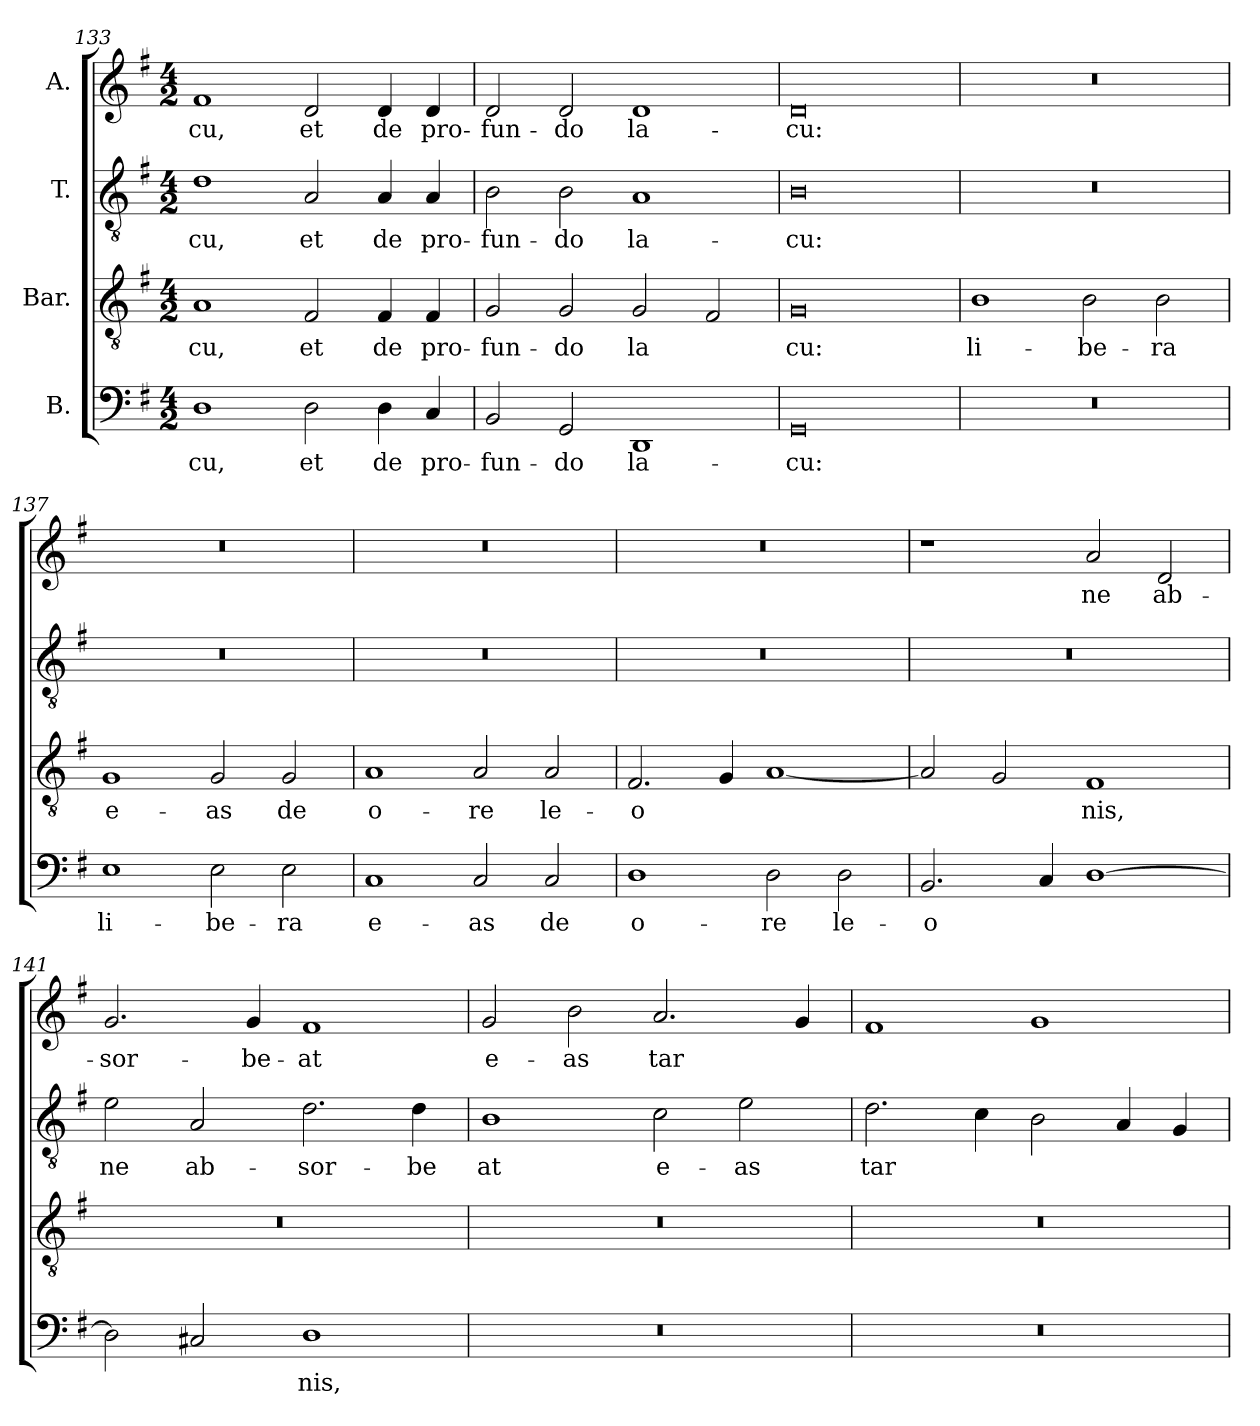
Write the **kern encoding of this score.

**kern	**text	**kern	**text	**kern	**text	**kern	**text
*part4	*part4	*part3	*part3	*part2	*part2	*part1	*part1
*staff4	*staff4	*staff3	*staff3	*staff2	*staff2	*staff1	*staff1
*I"B.	*	*I"Bar.	*	*I"T.	*	*I"A.	*
*clefF4	*	*clefGv2	*	*clefGv2	*	*clefG2	*
*k[f#]	*	*k[f#]	*	*k[f#]	*	*k[f#]	*
*G:	*	*G:	*	*G:	*	*G:	*
*M4/2	*	*M4/2	*	*M4/2	*	*M4/2	*
=133	=133	=133	=133	=133	=133	=133	=133
!	!LO:LY:b:cj	!	!LO:LY:b:cj	!	!LO:LY:b:cj	!	!LO:LY:b:cj
1D	-cu,	1A	-cu,	1d	-cu,	1f#	-cu,
!	!LO:LY:b:cj	!	!LO:LY:b:cj	!	!LO:LY:b:cj	!	!LO:LY:b:cj
2D\	et	2F#/	et	2A/	et	2d/	et
!	!LO:LY:b:cj	!	!LO:LY:b:cj	!	!LO:LY:b:cj	!	!LO:LY:b:cj
4D\	de	4F#/	de	4A/	de	4d/	de
!	!LO:LY:b:cj	!	!LO:LY:b:cj	!	!LO:LY:b:cj	!	!LO:LY:b:cj
4C/	pro-	4F#/	pro-	4A/	pro-	4d/	pro-
=134	=134	=134	=134	=134	=134	=134	=134
!	!LO:LY:b:cj	!	!LO:LY:b:cj	!	!LO:LY:b:cj	!	!LO:LY:b:cj
2BB/	-fun-	2G/	-fun-	2B\	-fun-	2d/	-fun-
!	!LO:LY:b:cj	!	!LO:LY:b:cj	!	!LO:LY:b:cj	!	!LO:LY:b:cj
2GG/	-do	2G/	-do	2B\	-do	2d/	-do
!	!LO:LY:b:cj	!	!LO:LY:b:cj	!	!LO:LY:b:cj	!	!LO:LY:b:cj
1DD	la-	2G/	la-	1A	la-	1d	la-
!	!	!	!LO:LY:b:cj	!	!	!	!
.	.	2F#/	--	.	.	.	.
=135	=135	=135	=135	=135	=135	=135	=135
!	!LO:LY:b:cj	!	!LO:LY:b:cj	!	!LO:LY:b:cj	!	!LO:LY:b:cj
0GG	-cu:	0G	-cu:	0B	-cu:	0d	-cu:
!!LO:PB:g=z
=136	=136	=136	=136	=136	=136	=136	=136
!	!	!	!LO:LY:b:cj	!	!	!	!
0r	.	1B	li-	0r	.	0r	.
!	!	!	!LO:LY:b:cj	!	!	!	!
.	.	2B\	-be-	.	.	.	.
!	!	!	!LO:LY:b:cj	!	!	!	!
.	.	2B\	-ra	.	.	.	.
=137	=137	=137	=137	=137	=137	=137	=137
!	!LO:LY:b:cj	!	!LO:LY:b:cj	!	!	!	!
1E	li-	1G	e-	0r	.	0r	.
!	!LO:LY:b:cj	!	!LO:LY:b:cj	!	!	!	!
2E\	-be-	2G/	-as	.	.	.	.
!	!LO:LY:b:cj	!	!LO:LY:b:cj	!	!	!	!
2E\	-ra	2G/	de	.	.	.	.
=138	=138	=138	=138	=138	=138	=138	=138
!	!LO:LY:b:cj	!	!LO:LY:b:cj	!	!	!	!
1C	e-	1A	o-	0r	.	0r	.
!	!LO:LY:b:cj	!	!LO:LY:b:cj	!	!	!	!
2C/	-as	2A/	-re	.	.	.	.
!	!LO:LY:b:cj	!	!LO:LY:b:cj	!	!	!	!
2C/	de	2A/	le-	.	.	.	.
=139	=139	=139	=139	=139	=139	=139	=139
!	!LO:LY:b:cj	!	!LO:LY:b:cj	!	!	!	!
1D	o-	2.F#/	-o-	0r	.	0r	.
!	!	!	!LO:LY:b:cj	!	!	!	!
.	.	4G/	--	.	.	.	.
!	!LO:LY:b:cj	!	!LO:LY:b:cj	!	!	!	!
2D\	-re	[<1A	--	.	.	.	.
!	!LO:LY:b:cj	!	!	!	!	!	!
2D\	le-	.	.	.	.	.	.
=140	=140	=140	=140	=140	=140	=140	=140
!	!LO:LY:b:cj	!	!LO:LY:b:cj	!	!	!	!
2.BB/	-o-	2A/]	--	0r	.	1r	.
!	!	!	!LO:LY:b:cj	!	!	!	!
.	.	2G/	--	.	.	.	.
!	!LO:LY:b:cj	!	!	!	!	!	!
4C/	--	.	.	.	.	.	.
!	!LO:LY:b:cj	!	!LO:LY:b:cj	!	!	!	!LO:LY:b:cj
[>1D	--	1F#	-nis,	.	.	2a/	ne
!	!	!	!	!	!	!	!LO:LY:b:cj
.	.	.	.	.	.	2d/	ab-
=141	=141	=141	=141	=141	=141	=141	=141
!	!LO:LY:b:cj	!	!	!	!LO:LY:b:cj	!	!LO:LY:b:cj
2D\]	--	0r	.	2e\	ne	2.g/	-sor-
!	!LO:LY:b:cj	!	!	!	!LO:LY:b:cj	!	!
2C#X/	--	.	.	2A/	ab-	.	.
!	!	!	!	!	!	!	!LO:LY:b:cj
.	.	.	.	.	.	4g/	-be-
!	!LO:LY:b:cj	!	!	!	!LO:LY:b:cj	!	!LO:LY:b:cj
1D	-nis,	.	.	2.d\	-sor-	1f#	-at
!	!	!	!	!	!LO:LY:b:cj	!	!
.	.	.	.	4d\	-be	.	.
!!LO:LB:g=z
=142	=142	=142	=142	=142	=142	=142	=142
!	!	!	!	!	!LO:LY:b:cj	!	!LO:LY:b:cj
0r	.	0r	.	1B	at	2g/	e-
!	!	!	!	!	!	!	!LO:LY:b:cj
.	.	.	.	.	.	2b\	-as
!	!	!	!	!	!LO:LY:b:cj	!	!LO:LY:b:cj
.	.	.	.	2c\	e-	2.a/	tar-
!	!	!	!	!	!LO:LY:b:cj	!	!
.	.	.	.	2e\	-as	.	.
!	!	!	!	!	!	!	!LO:LY:b:cj
.	.	.	.	.	.	4g/	--
=143	=143	=143	=143	=143	=143	=143	=143
!	!	!	!	!	!LO:LY:b:cj	!	!LO:LY:b:cj
0r	.	0r	.	2.d\	tar-	1f#	--
!	!	!	!	!	!LO:LY:b:cj	!	!
.	.	.	.	4c\	--	.	.
!	!	!	!	!	!LO:LY:b:cj	!	!LO:LY:b:cj
.	.	.	.	2B\	--	1g	--
!	!	!	!	!	!LO:LY:b:cj	!	!
.	.	.	.	4A/	--	.	.
!	!	!	!	!	!LO:LY:b:cj	!	!
.	.	.	.	4G/	--	.	.
=	=	=	=	=	=	=	=
*-	*-	*-	*-	*-	*-	*-	*-
